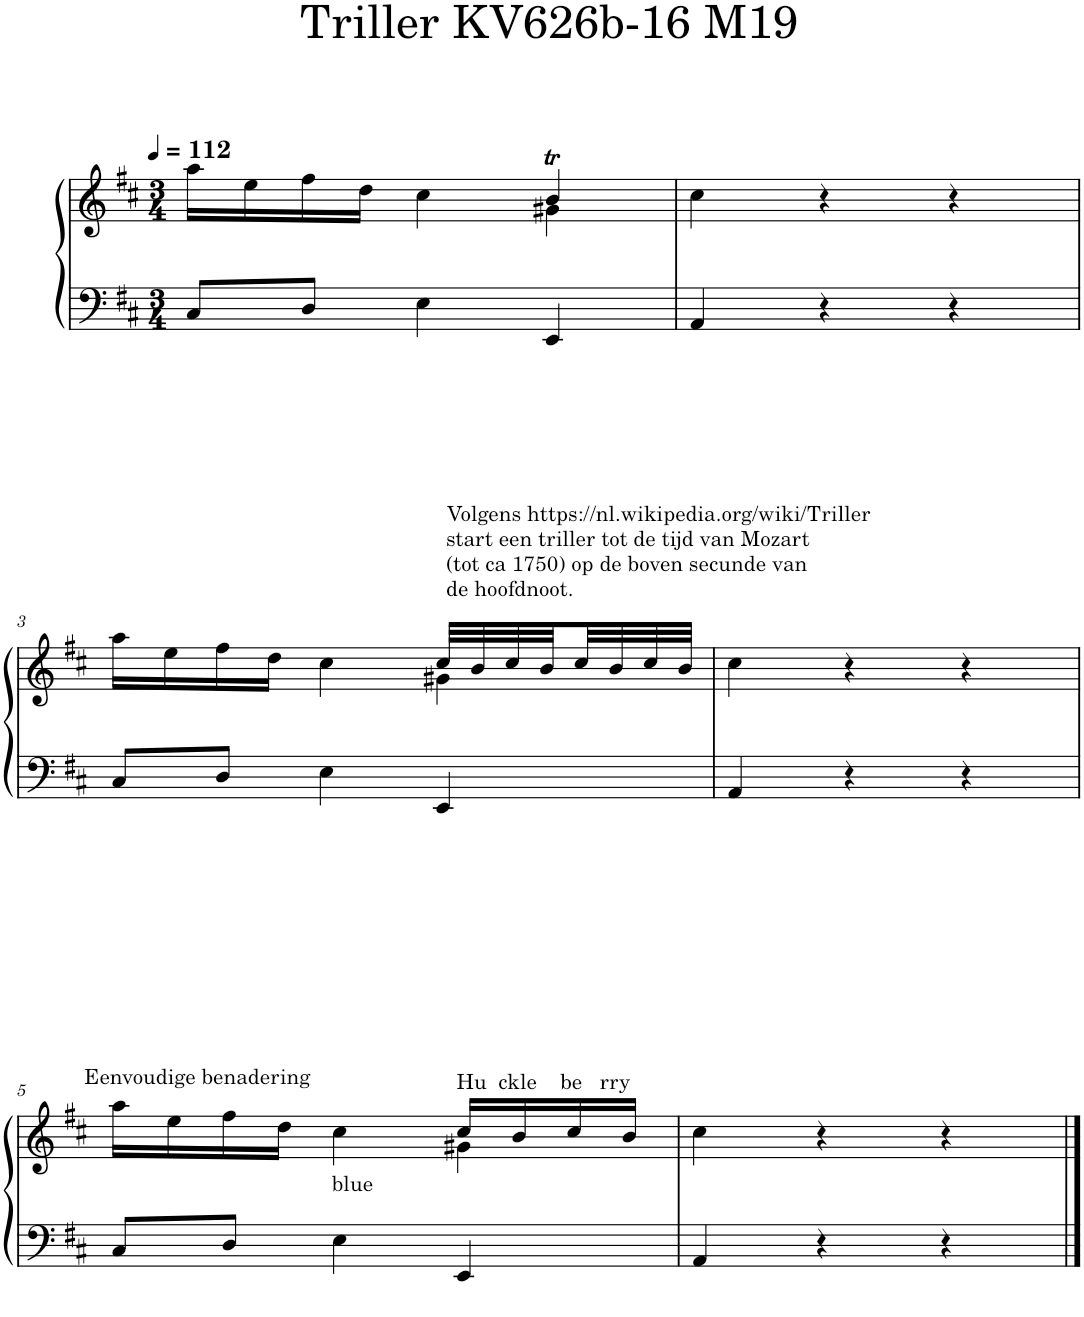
**kern	**kern
*part1	*part1
*staff2	*staff1
*I"Piano	*
*I'Pno.	*
*clefF4	*clefG2
*k[f#c#]	*k[f#c#]
*M3/4	*M3/4
*MM112	*MM112
=1	=1
*	*^
8C#/L	16aa\LL	2ryy
.	16ee\	.
8D/J	16ff#\	.
.	16dd\JJ	.
4E\	4cc#\	.
4EE/	4bT/	4g#X\
*	*v	*v
=2	=2
4AA/	4cc#\
4r	4r
4r	4r
!!LO:LB:g=z
=3	=3
*	*^
8C#/L	16aa\LL	2ryy
.	16ee\	.
8D/J	16ff#\	.
.	16dd\JJ	.
4E\	4cc#\	.
!	!LO:TX:a:t=Volgens https&colon;//nl.wikipedia.org/wiki/Triller	!
!	!LO:TX:a:t=start een triller tot de tijd van Mozart	!
!	!LO:TX:a:t=(tot ca 1750) op de boven secunde van	!
!	!LO:TX:a:t=de hoofdnoot.	!
4EE/	32cc#/LLL	4g#X\
.	32b/	.
.	32cc#/	.
.	32b/	.
.	32cc#/	.
.	32b/	.
.	32cc#/	.
.	32b/JJJ	.
*	*v	*v
=4	=4
4AA/	4cc#\
4r	4r
4r	4r
!!LO:LB:g=z
=5	=5
*	*^
!	!LO:TX:a:t=Eenvoudige benadering	!
8C#/L	16aa\LL	2ryy
.	16ee\	.
8D/J	16ff#\	.
.	16dd\JJ	.
!	!LO:TX:b:t=blue	!
4E\	4cc#\	.
!	!LO:TX:a:t=Hu  ckle    be   rry	!
4EE/	16cc#/LL	4g#X\
.	16b/	.
.	16cc#/	.
.	16b/JJ	.
*	*v	*v
=6	=6
4AA/	4cc#\
4r	4r
4r	4r
==	==
*-	*-
